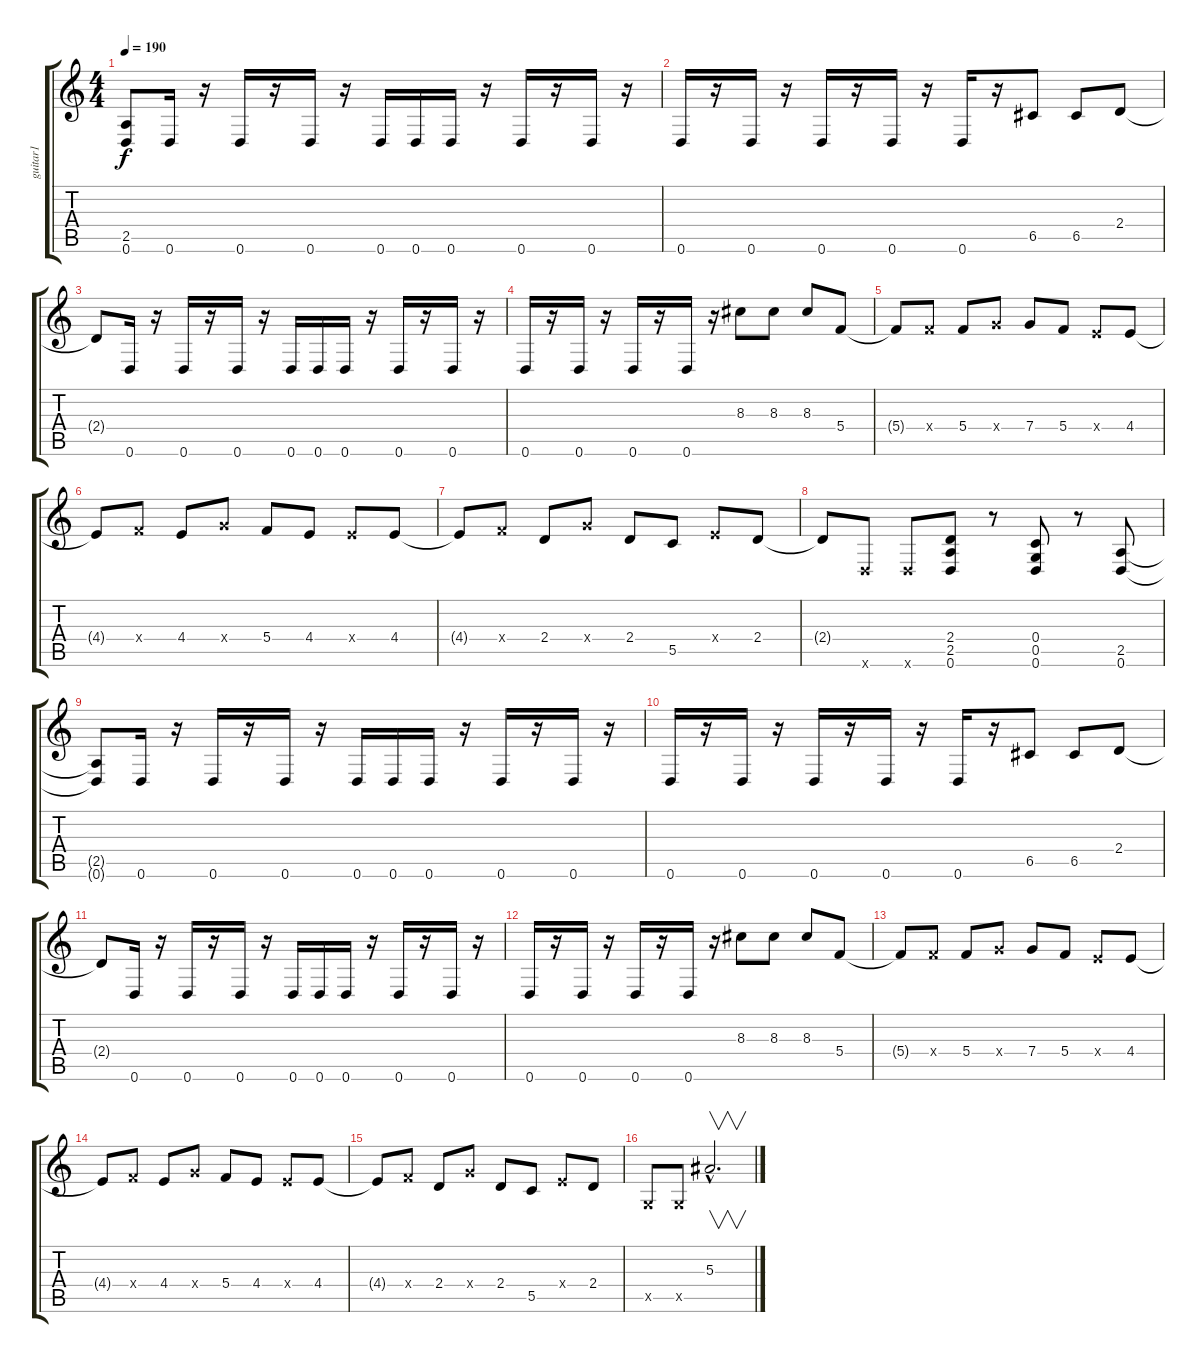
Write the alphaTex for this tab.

\track ("guitar1" "guitar1") {instrument distortionguitar}
\staff {score tabs}
\tuning (D4 A3 F3 C3 G2 D2) {hide}
\ts (4 4)
\tempo 190
\clef g2
\ks c
(2.5{t} 0.6{t}).8{dy f} 0.6.16 r.16 0.6.16 r.16 0.6.16 r.16 0.6.16 0.6.16 0.6.16 r.16 0.6.16 r.16 0.6.16 r.16 |
0.6.16 r.16 0.6.16 r.16 0.6.16 r.16 0.6.16 r.16 0.6.16 r.16 6.5.8 6.5.8 2.4.8 |
2.4{t}.8 0.6.16 r.16 0.6.16 r.16 0.6.16 r.16 0.6.16 0.6.16 0.6.16 r.16 0.6.16 r.16 0.6.16 r.16 |
0.6.16 r.16 0.6.16 r.16 0.6.16 r.16 0.6.16 r.16 8.3.8 8.3.8 8.3.8 5.4.8 |
5.4{t}.8 5.4{x}.8 5.4.8 7.4{x}.8 7.4.8 5.4.8 4.4{x}.8 4.4.8 |
4.4{t}.8 5.4{x}.8 4.4.8 7.4{x}.8 5.4.8 4.4.8 4.4{x}.8 4.4.8 |
4.4{t}.8 5.4{x}.8 2.4.8 7.4{x}.8 2.4.8 5.5.8 4.4{x}.8 2.4.8 |
2.4{t}.8 0.6{x}.8 0.6{x}.8 (2.4 2.5 0.6).8 r.8 (0.4 0.5 0.6).8 r.8 (2.5 0.6).8 |
(2.5{t} 0.6{t}).8 0.6.16 r.16 0.6.16 r.16 0.6.16 r.16 0.6.16 0.6.16 0.6.16 r.16 0.6.16 r.16 0.6.16 r.16 |
0.6.16 r.16 0.6.16 r.16 0.6.16 r.16 0.6.16 r.16 0.6.16 r.16 6.5.8 6.5.8 2.4.8 |
2.4{t}.8 0.6.16 r.16 0.6.16 r.16 0.6.16 r.16 0.6.16 0.6.16 0.6.16 r.16 0.6.16 r.16 0.6.16 r.16 |
0.6.16 r.16 0.6.16 r.16 0.6.16 r.16 0.6.16 r.16 8.3.8 8.3.8 8.3.8 5.4.8 |
5.4{t}.8 5.4{x}.8 5.4.8 7.4{x}.8 7.4.8 5.4.8 4.4{x}.8 4.4.8 |
4.4{t}.8 5.4{x}.8 4.4.8 7.4{x}.8 5.4.8 4.4.8 4.4{x}.8 4.4.8 |
4.4{t}.8 5.4{x}.8 2.4.8 7.4{x}.8 2.4.8 5.5.8 4.4{x}.8 2.4.8 |
0.5{x}.8 0.5{x}.8 5.3{hac}.2{v d instrument guitarharmonics}
